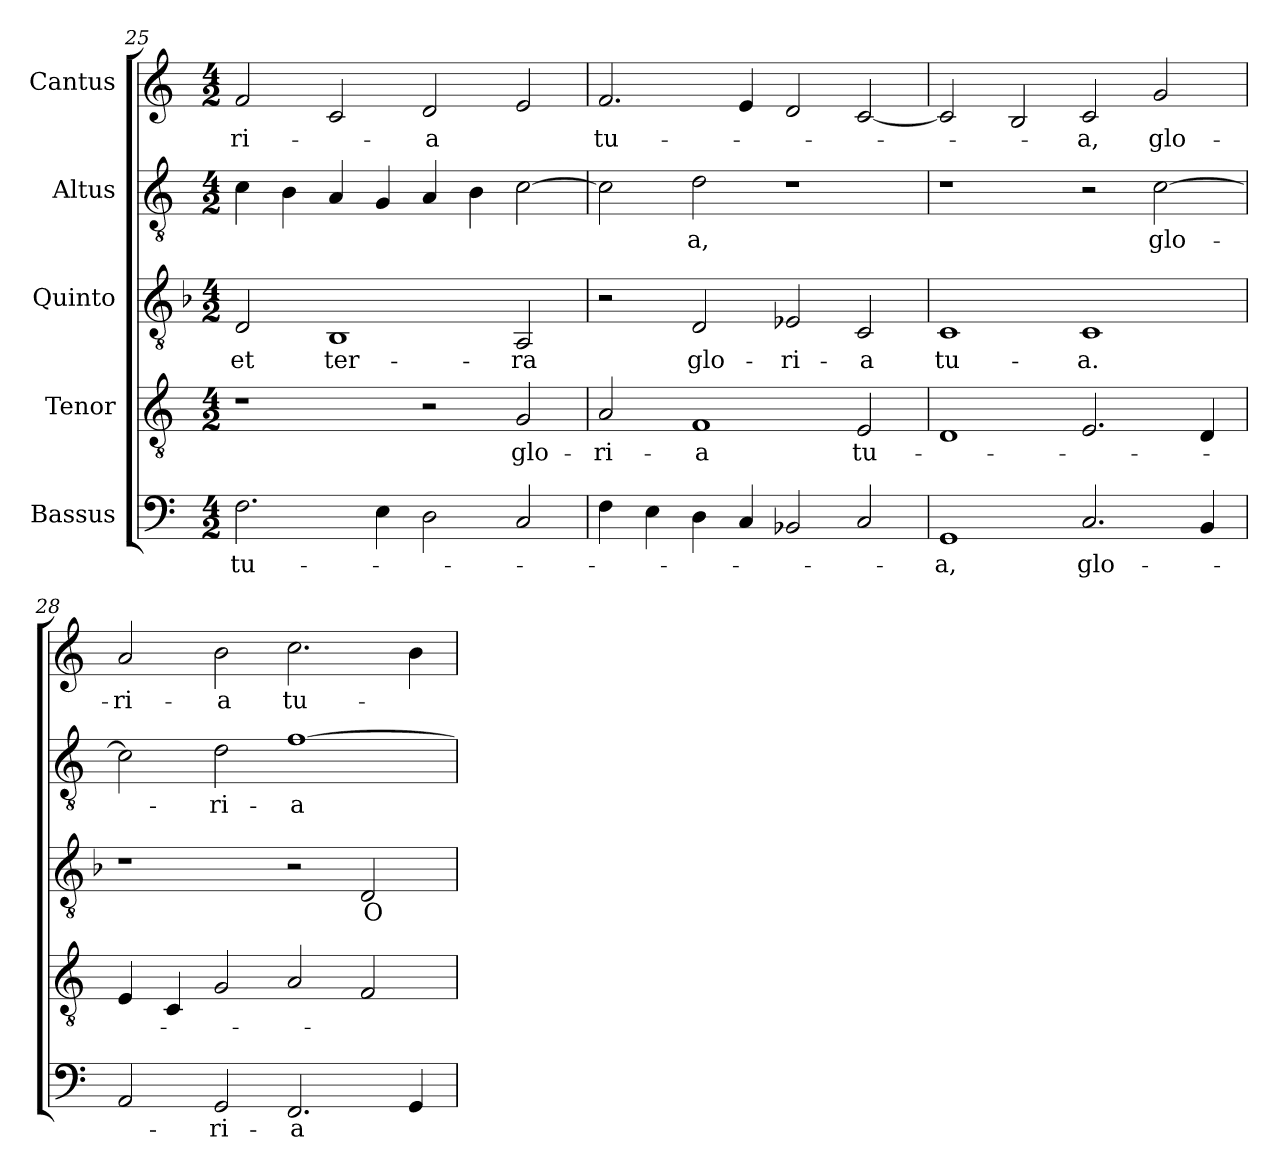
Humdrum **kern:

**kern	**text	**kern	**text	**kern	**text	**kern	**text	**kern	**text
*part5	*part5	*part4	*part4	*part3	*part3	*part2	*part2	*part1	*part1
*staff5	*staff5	*staff4	*staff4	*staff3	*staff3	*staff2	*staff2	*staff1	*staff1
*I"Bassus	*	*I"Tenor	*	*I"Quinto	*	*I"Altus	*	*I"Cantus	*
!!LO:LB:g=z
*clefF4	*	*clefGv2	*	*clefGv2	*	*clefGv2	*	*clefG2	*
*	*	*	*	*ITrd-4c-7	*	*	*	*	*
*k[]	*	*k[]	*	*k[]	*	*k[]	*	*k[]	*
*C:	*	*C:	*	*C:	*	*C:	*	*C:	*
*M4/2	*	*M4/2	*	*M4/2	*	*M4/2	*	*M4/2	*
=25	=25	=25	=25	=25	=25	=25	=25	=25	=25
!	!LO:LY:b:color=#000000	!	!	!	!	!	!	!	!
!	!	!	!	!	!LO:LY:b:color=#000000	!	!	!	!
!	!	!	!	!	!	!	!	!	!LO:LY:b:color=#000000
2.Fi\	tu-	1r	.	2Ai/	et	4ci\	.	2fi/	-ri-
.	.	.	.	.	.	4Bi\	.	.	.
!	!	!	!	!	!LO:LY:b:color=#000000	!	!	!	!
.	.	.	.	1Fi	ter-	4Ai/	.	2ci/	.
4Ei\	.	.	.	.	.	4Gi/	.	.	.
!	!	!	!	!	!	!	!	!	!LO:LY:b:color=#000000
2Di\	.	2r	.	.	.	4Ai/	.	2di/	-a
.	.	.	.	.	.	4Bi\	.	.	.
!	!	!	!LO:LY:b:color=#000000	!	!	!	!	!	!
!	!	!	!	!	!LO:LY:b:color=#000000	!	!	!	!
2Ci/	.	2Gi/	glo-	2Ei/	-ra	[>2ci\	.	2ei/	.
=26	=26	=26	=26	=26	=26	=26	=26	=26	=26
!	!	!	!LO:LY:b:color=#000000	!	!	!	!	!	!
!	!	!	!	!	!	!	!	!	!LO:LY:b:color=#000000
4Fi\	.	2Ai/	-ri-	2r	.	2ci\]	.	2.fi/	tu-
4Ei\	.	.	.	.	.	.	.	.	.
!	!	!	!LO:LY:b:color=#000000	!	!	!	!	!	!
!	!	!	!	!	!LO:LY:b:color=#000000	!	!	!	!
!	!	!	!	!	!	!	!LO:LY:b:color=#000000	!	!
4Di\	.	1Fi	-a	2Ai/	glo-	2di\	-a,	.	.
4Ci/	.	.	.	.	.	.	.	4ei/	.
!	!	!	!	!	!LO:LY:b:color=#000000	!	!	!	!
2BB-Xi/	.	.	.	2B-Xi/	-ri-	1r	.	2di/	.
!	!	!	!LO:LY:b:color=#000000	!	!	!	!	!	!
!	!	!	!	!	!LO:LY:b:color=#000000	!	!	!	!
2Ci/	.	2Ei/	tu-	2Gi/	-a	.	.	[<2ci/	.
=27	=27	=27	=27	=27	=27	=27	=27	=27	=27
!	!LO:LY:b:color=#000000	!	!	!	!	!	!	!	!
!	!	!	!	!	!LO:LY:b:color=#000000	!	!	!	!
1GGi	-a,	1Di	.	1Gi	tu-	1r	.	2ci/]	.
.	.	.	.	.	.	.	.	2Bi/	.
!	!LO:LY:b:color=#000000	!	!	!	!	!	!	!	!
!	!	!	!	!	!LO:LY:b:color=#000000	!	!	!	!
!	!	!	!	!	!	!	!	!	!LO:LY:b:color=#000000
2.Ci/	glo-	2.Ei/	.	1Gi	-a.	2r	.	2ci/	-a,
!	!	!	!	!	!	!	!LO:LY:b:color=#000000	!	!
!	!	!	!	!	!	!	!	!	!LO:LY:b:color=#000000
.	.	.	.	.	.	[>2ci\	glo-	2gi/	glo-
4BBi/	.	4Di/	.	.	.	.	.	.	.
=28	=28	=28	=28	=28	=28	=28	=28	=28	=28
!	!	!	!	!	!	!	!	!	!LO:LY:b:color=#000000
2AAi/	.	4Ei/	.	1r	.	2ci\]	.	2ai/	-ri-
.	.	4Ci/	.	.	.	.	.	.	.
!	!LO:LY:b:color=#000000	!	!	!	!	!	!	!	!
!	!	!	!	!	!	!	!LO:LY:b:color=#000000	!	!
!	!	!	!	!	!	!	!	!	!LO:LY:b:color=#000000
2GGi/	-ri-	2Gi/	.	.	.	2di\	-ri-	2bi\	-a
!	!LO:LY:b:color=#000000	!	!	!	!	!	!	!	!
!	!	!	!	!	!	!	!LO:LY:b:color=#000000	!	!
!	!	!	!	!	!	!	!	!	!LO:LY:b:color=#000000
2.FFi/	-a	2Ai/	.	2r	.	[>1fi	-a	2.cci\	tu-
!	!	!	!	!	!LO:LY:b:color=#000000	!	!	!	!
.	.	2Fi/	.	2Ai/	O-	.	.	.	.
4GGi/	.	.	.	.	.	.	.	4bi\	.
=	=	=	=	=	=	=	=	=	=
*-	*-	*-	*-	*-	*-	*-	*-	*-	*-
